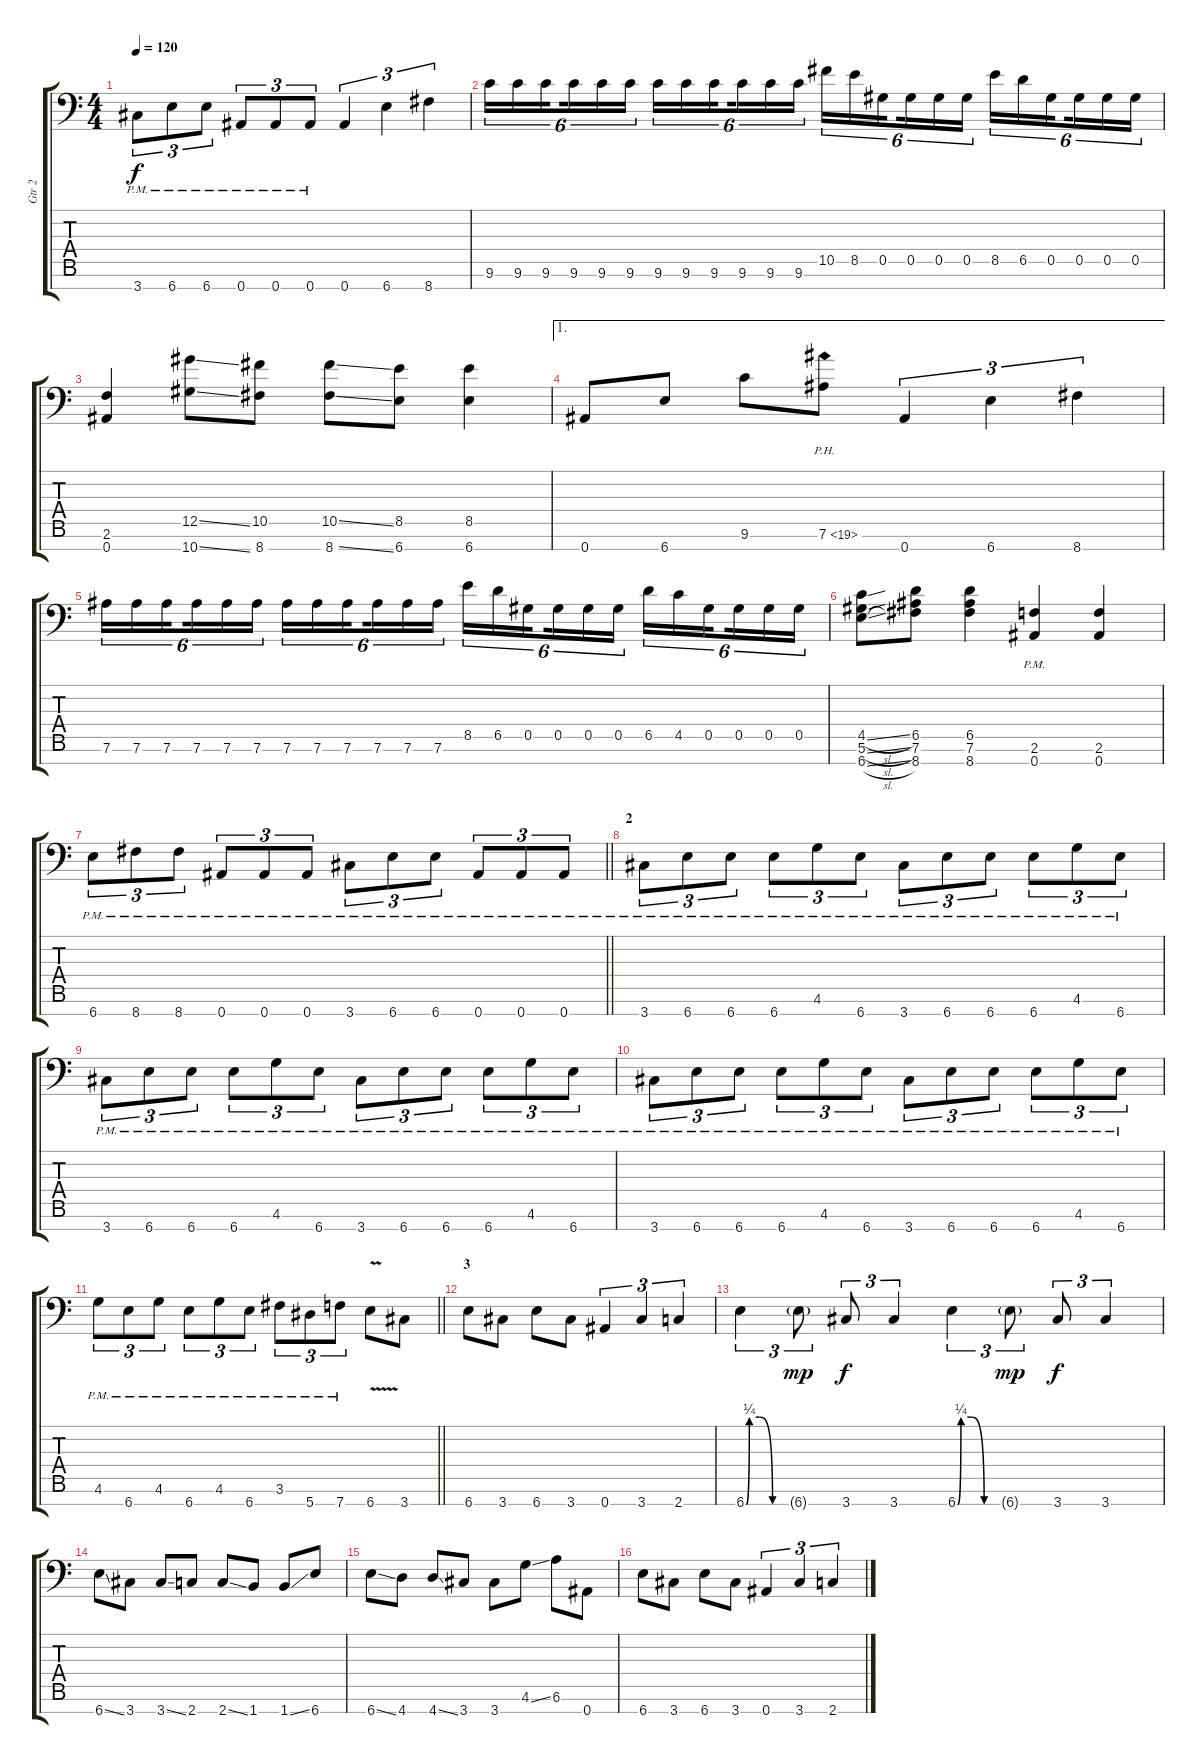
\track ("Gtr 2" "Gtr 2") {instrument distortionguitar}
\staff {score tabs}
\tuning (Eb4 Bb3 Gb3 Db3 Ab2 Eb2 Bb1) {hide}
\ts (4 4)
\tempo 120
\clef f4
\ks c
3.7{pm}.8{tu (3 2) dy f} 6.7{pm}.8{tu (3 2)} 6.7{pm}.8{tu (3 2)} 0.7{pm}.8{tu (3 2)} 0.7{pm}.8{tu (3 2)} 0.7{pm}.8{tu (3 2)} 0.7.4{tu (3 2)} 6.7.4{tu (3 2)} 8.7.4{tu (3 2)} |
9.6.16{tu (6 4)} 9.6.16{tu (6 4)} 9.6.16{tu (6 4) beam splitsecondary} 9.6.16{tu (6 4)} 9.6.16{tu (6 4)} 9.6.16{tu (6 4)} 9.6.16{tu (6 4)} 9.6.16{tu (6 4)} 9.6.16{tu (6 4) beam splitsecondary} 9.6.16{tu (6 4)} 9.6.16{tu (6 4)} 9.6.16{tu (6 4)} 10.5.16{tu (6 4)} 8.5.16{tu (6 4)} 0.5.16{tu (6 4) beam splitsecondary} 0.5.16{tu (6 4)} 0.5.16{tu (6 4)} 0.5.16{tu (6 4)} 8.5.16{tu (6 4)} 6.5.16{tu (6 4)} 0.5.16{tu (6 4) beam splitsecondary} 0.5.16{tu (6 4)} 0.5.16{tu (6 4)} 0.5.16{tu (6 4)} |
(2.6 0.7).4 (12.5{ss} 10.7{ss}).8 (10.5 8.7).8 (10.5{ss} 8.7{ss}).8 (8.5 6.7).8 (8.5 6.7).4 |
\ae 1
0.7.8 6.7.8 9.6.8 7.6{ph 12}.8 0.7.4{tu (3 2)} 6.7.4{tu (3 2)} 8.7.4{tu (3 2)} |
7.6.16{tu (6 4)} 7.6.16{tu (6 4)} 7.6.16{tu (6 4) beam splitsecondary} 7.6.16{tu (6 4)} 7.6.16{tu (6 4)} 7.6.16{tu (6 4)} 7.6.16{tu (6 4)} 7.6.16{tu (6 4)} 7.6.16{tu (6 4) beam splitsecondary} 7.6.16{tu (6 4)} 7.6.16{tu (6 4)} 7.6.16{tu (6 4)} 8.5.16{tu (6 4)} 6.5.16{tu (6 4)} 0.5.16{tu (6 4) beam splitsecondary} 0.5.16{tu (6 4)} 0.5.16{tu (6 4)} 0.5.16{tu (6 4)} 6.5.16{tu (6 4)} 4.5.16{tu (6 4)} 0.5.16{tu (6 4) beam splitsecondary} 0.5.16{tu (6 4)} 0.5.16{tu (6 4)} 0.5.16{tu (6 4)} |
(4.5{sl} 5.6{sl} 6.7{sl}).8 (6.5 7.6 8.7).8 (6.5 7.6 8.7).4 (2.6{pm} 0.7{pm}).4 (2.6 0.7).4 |
\barLineRight lightlight
6.7{pm}.8{tu (3 2)} 8.7{pm}.8{tu (3 2)} 8.7{pm}.8{tu (3 2)} 0.7{pm}.8{tu (3 2)} 0.7{pm}.8{tu (3 2)} 0.7{pm}.8{tu (3 2)} 3.7{pm}.8{tu (3 2)} 6.7{pm}.8{tu (3 2)} 6.7{pm}.8{tu (3 2)} 0.7{pm}.8{tu (3 2)} 0.7{pm}.8{tu (3 2)} 0.7{pm}.8{tu (3 2)} |
\section ("" "2")
3.7{pm}.8{tu (3 2)} 6.7{pm}.8{tu (3 2)} 6.7{pm}.8{tu (3 2)} 6.7{pm}.8{tu (3 2)} 4.6{pm}.8{tu (3 2)} 6.7{pm}.8{tu (3 2)} 3.7{pm}.8{tu (3 2)} 6.7{pm}.8{tu (3 2)} 6.7{pm}.8{tu (3 2)} 6.7{pm}.8{tu (3 2)} 4.6{pm}.8{tu (3 2)} 6.7{pm}.8{tu (3 2)} |
3.7{pm}.8{tu (3 2)} 6.7{pm}.8{tu (3 2)} 6.7{pm}.8{tu (3 2)} 6.7{pm}.8{tu (3 2)} 4.6{pm}.8{tu (3 2)} 6.7{pm}.8{tu (3 2)} 3.7{pm}.8{tu (3 2)} 6.7{pm}.8{tu (3 2)} 6.7{pm}.8{tu (3 2)} 6.7{pm}.8{tu (3 2)} 4.6{pm}.8{tu (3 2)} 6.7{pm}.8{tu (3 2)} |
3.7{pm}.8{tu (3 2)} 6.7{pm}.8{tu (3 2)} 6.7{pm}.8{tu (3 2)} 6.7{pm}.8{tu (3 2)} 4.6{pm}.8{tu (3 2)} 6.7{pm}.8{tu (3 2)} 3.7{pm}.8{tu (3 2)} 6.7{pm}.8{tu (3 2)} 6.7{pm}.8{tu (3 2)} 6.7{pm}.8{tu (3 2)} 4.6{pm}.8{tu (3 2)} 6.7{pm}.8{tu (3 2)} |
\barLineRight lightlight
4.6{pm}.8{tu (3 2)} 6.7{pm}.8{tu (3 2)} 4.6{pm}.8{tu (3 2)} 6.7{pm}.8{tu (3 2)} 4.6{pm}.8{tu (3 2)} 6.7{pm}.8{tu (3 2)} 3.6{pm}.8{tu (3 2)} 5.7{pm}.8{tu (3 2)} 7.7{pm}.8{tu (3 2)} 6.7{v}.8 3.7.8 |
\section ("" "3")
6.7.8 3.7.8 6.7.8 3.7.8 0.7.4{tu (3 2)} 3.7.4{tu (3 2)} 2.7.4{tu (3 2)} |
6.7{be (custom 0 0 5 1 20 1 40 0 60 0)}.4{tu (3 2)} 6.7{g}.8{tu (3 2) dy mp} 3.7.8{tu (3 2) dy f} 3.7.4{tu (3 2)} 6.7{be (custom 0 0 5 1 20 1 40 0 60 0)}.4{tu (3 2)} 6.7{g}.8{tu (3 2) dy mp} 3.7.8{tu (3 2) dy f} 3.7.4{tu (3 2)} |
6.7{ss}.8 3.7.8 3.7{ss}.8 2.7.8 2.7{ss}.8 1.7.8 1.7{ss}.8 6.7.8 |
6.7{ss}.8 4.7.8 4.7{ss}.8 3.7.8 3.7.8 4.6{ss}.8 6.6.8 0.7.8 |
6.7.8 3.7.8 6.7.8 3.7.8 0.7.4{tu (3 2)} 3.7.4{tu (3 2)} 2.7.4{tu (3 2)}
